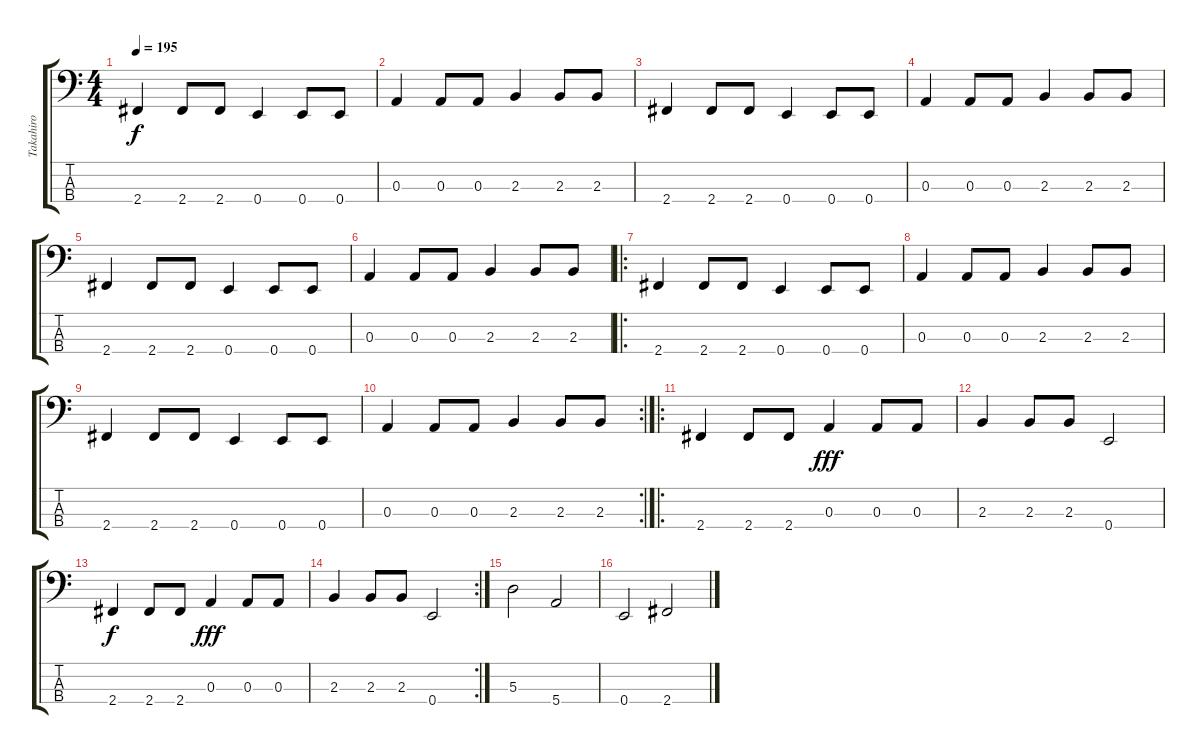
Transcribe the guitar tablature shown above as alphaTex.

\track ("Takahiro" "Takahiro") {instrument electricbassfinger}
\staff {score tabs}
\tuning (G2 D2 A1 E1) {hide}
\ts (4 4)
\tempo 195
\clef f4
\ks c
2.4.4{dy f} 2.4.8 2.4.8 0.4.4 0.4.8 0.4.8 |
0.3.4 0.3.8 0.3.8 2.3.4 2.3.8 2.3.8 |
2.4.4 2.4.8 2.4.8 0.4.4 0.4.8 0.4.8 |
0.3.4 0.3.8 0.3.8 2.3.4 2.3.8 2.3.8 |
2.4.4 2.4.8 2.4.8 0.4.4 0.4.8 0.4.8 |
0.3.4 0.3.8 0.3.8 2.3.4 2.3.8 2.3.8 |
\ro
2.4.4 2.4.8 2.4.8 0.4.4 0.4.8 0.4.8 |
0.3.4 0.3.8 0.3.8 2.3.4 2.3.8 2.3.8 |
2.4.4 2.4.8 2.4.8 0.4.4 0.4.8 0.4.8 |
\rc 2
0.3.4 0.3.8 0.3.8 2.3.4 2.3.8 2.3.8 |
\ro
2.4.4 2.4.8 2.4.8 0.3.4{dy fff} 0.3.8 0.3.8 |
2.3.4 2.3.8 2.3.8 0.4.2 |
2.4.4{dy f} 2.4.8 2.4.8 0.3.4{dy fff} 0.3.8 0.3.8 |
\rc 2
2.3.4 2.3.8 2.3.8 0.4.2 |
5.3.2 5.4.2 |
0.4.2 2.4.2
